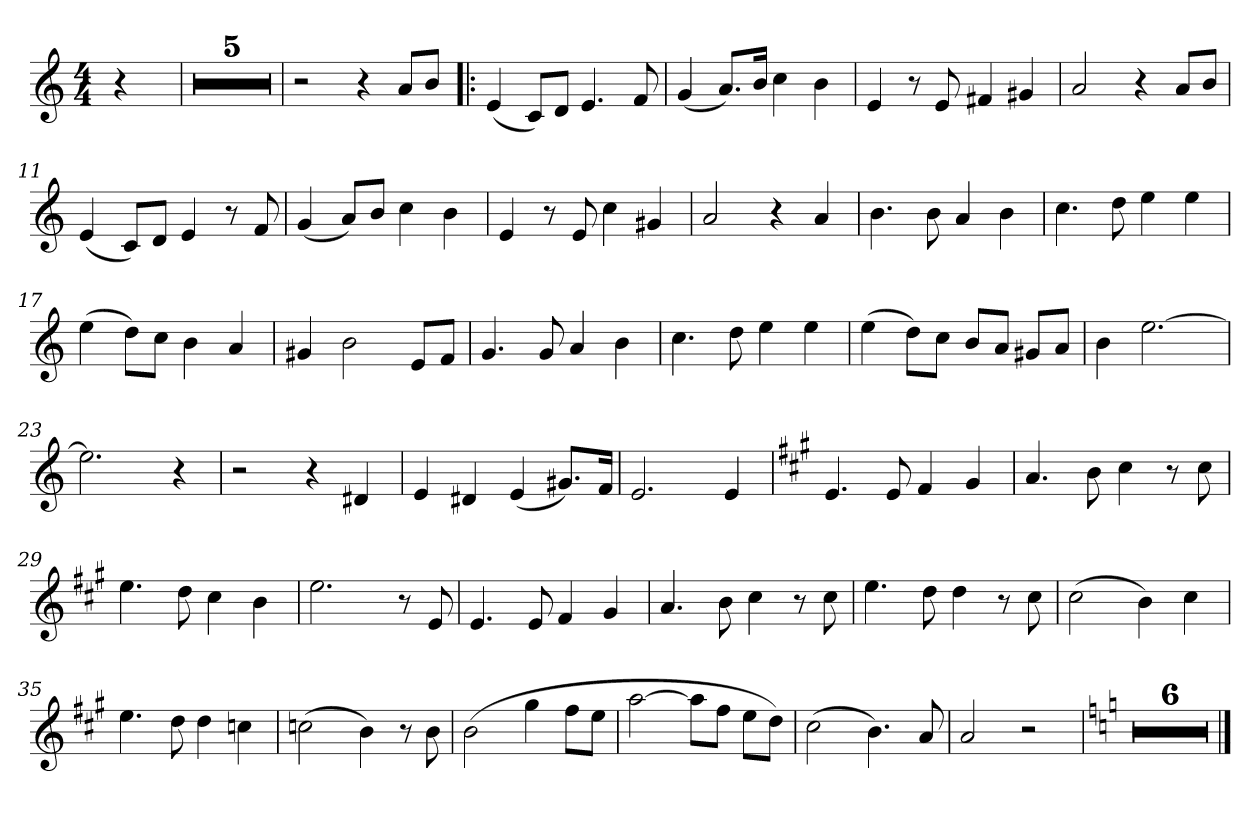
**kern
*part1
*staff1
*clefG2
*k[]
*M4/4
=
4r
=1
1r
=2
1r
=3
1r
=4
1r
=5
1r
=6
2r
4r
8a/L
8b/J
=7!|:
(4e
8c/L)
8d/J
4.e
8f
=8
(4g
8.a/L)
16b/Jk
4cc
4b
=9
4e
8r
8e
4f#X
4g#X
=10
2a
4r
8a/L
8b/J
=11
(4e
8c/L)
8d/J
4e
8r
8f
=12
(4g
8a/L)
8b/J
4cc
4b
=13
4e
8r
8e
4cc
4g#X
=14
2a
4r
4a
=15
4.b
8b
4a
4b
=16
4.cc
8dd
4ee
4ee
=17
(4ee
8dd\L)
8cc\J
4b
4a
=18
4g#X
2b
8e/L
8f/J
=19
4.g
8g
4a
4b
=20
4.cc
8dd
4ee
4ee
=21
(4ee
8dd\L)
8cc\J
8b/L
8a/J
8g#X/L
8a/J
=22
4b
[2.ee
=23
2.ee]
4r
=24
2r
4r
4d#X
=25
4e
4d#X
(4e
8.g#X/L)
16f/Jk
=26
2.e
4e
=27
*k[f#c#g#]
4.e
8e
4f#
4g#
=28
4.a
8b
4cc#
8r
8cc#
=29
4.ee
8dd
4cc#
4b
=30
2.ee
8r
8e
=31
4.e
8e
4f#
4g#
=32
4.a
8b
4cc#
8r
8cc#
=33
4.ee
8dd
4dd
8r
8cc#
=34
(2cc#
4b)
4cc#
=35
4.ee
8dd
4dd
4ccn
=36
(2ccn
4b)
8r
8b
=37
(2b
4gg#
8ff#\L
8ee\J
=38
[2aa
8aa\L]
8ff#\J
8ee\L
8dd\J)
=39
(2cc#
4.b)
8a
=40
2a
2r
=41
*k[]
1r
=42
1r
=43
1r
=44
1r
=45
1r
=46
1r
==
*-
